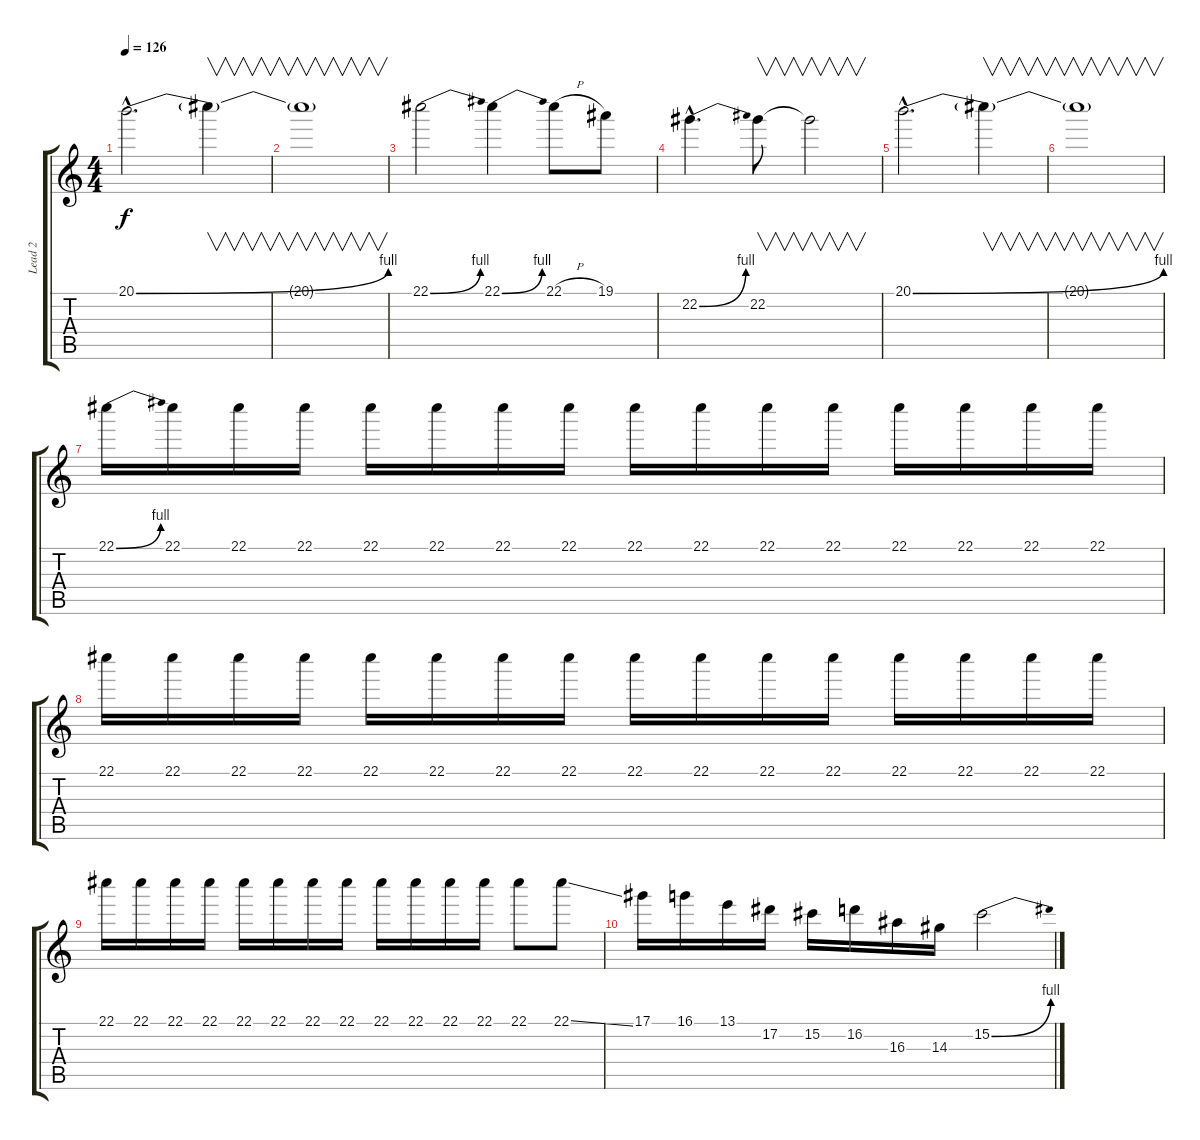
\track ("Lead 2" "Lead 2") {instrument distortionguitar}
\staff {score tabs}
\tuning (Eb4 Bb3 Gb3 Db3 Ab2 Eb2) {hide}
\ts (4 4)
\tempo 126
\clef g2
\ks c
20.1{be (bend 0 0 60 4) hac}.2{d dy f} 20.1{t}.4{v} |
20.1{t}.1{v} |
22.1{be (bend 0 0 60 4)}.2 22.1{be (bend 0 0 60 4)}.4 22.1{h}.8 19.1.8 |
22.2{be (bend 0 0 60 4) hac}.4{d} 22.2.8{v} 22.2{t}.2{v} |
20.1{be (bend 0 0 60 4) hac}.2{d} 20.1{t}.4{v} |
20.1{t}.1{v} |
22.1{be (bend 0 0 60 4)}.16 22.1.16 22.1.16 22.1.16 22.1.16 22.1.16 22.1.16 22.1.16 22.1.16 22.1.16 22.1.16 22.1.16 22.1.16 22.1.16 22.1.16 22.1.16 |
22.1.16 22.1.16 22.1.16 22.1.16 22.1.16 22.1.16 22.1.16 22.1.16 22.1.16 22.1.16 22.1.16 22.1.16 22.1.16 22.1.16 22.1.16 22.1.16 |
22.1.16 22.1.16 22.1.16 22.1.16 22.1.16 22.1.16 22.1.16 22.1.16 22.1.16 22.1.16 22.1.16 22.1.16 22.1.8 22.1{ss}.8 |
17.1.16 16.1.16 13.1.16 17.2.16 15.2.16 16.2.16 16.3.16 14.3.16 15.2{be (bend 0 0 60 4)}.2
